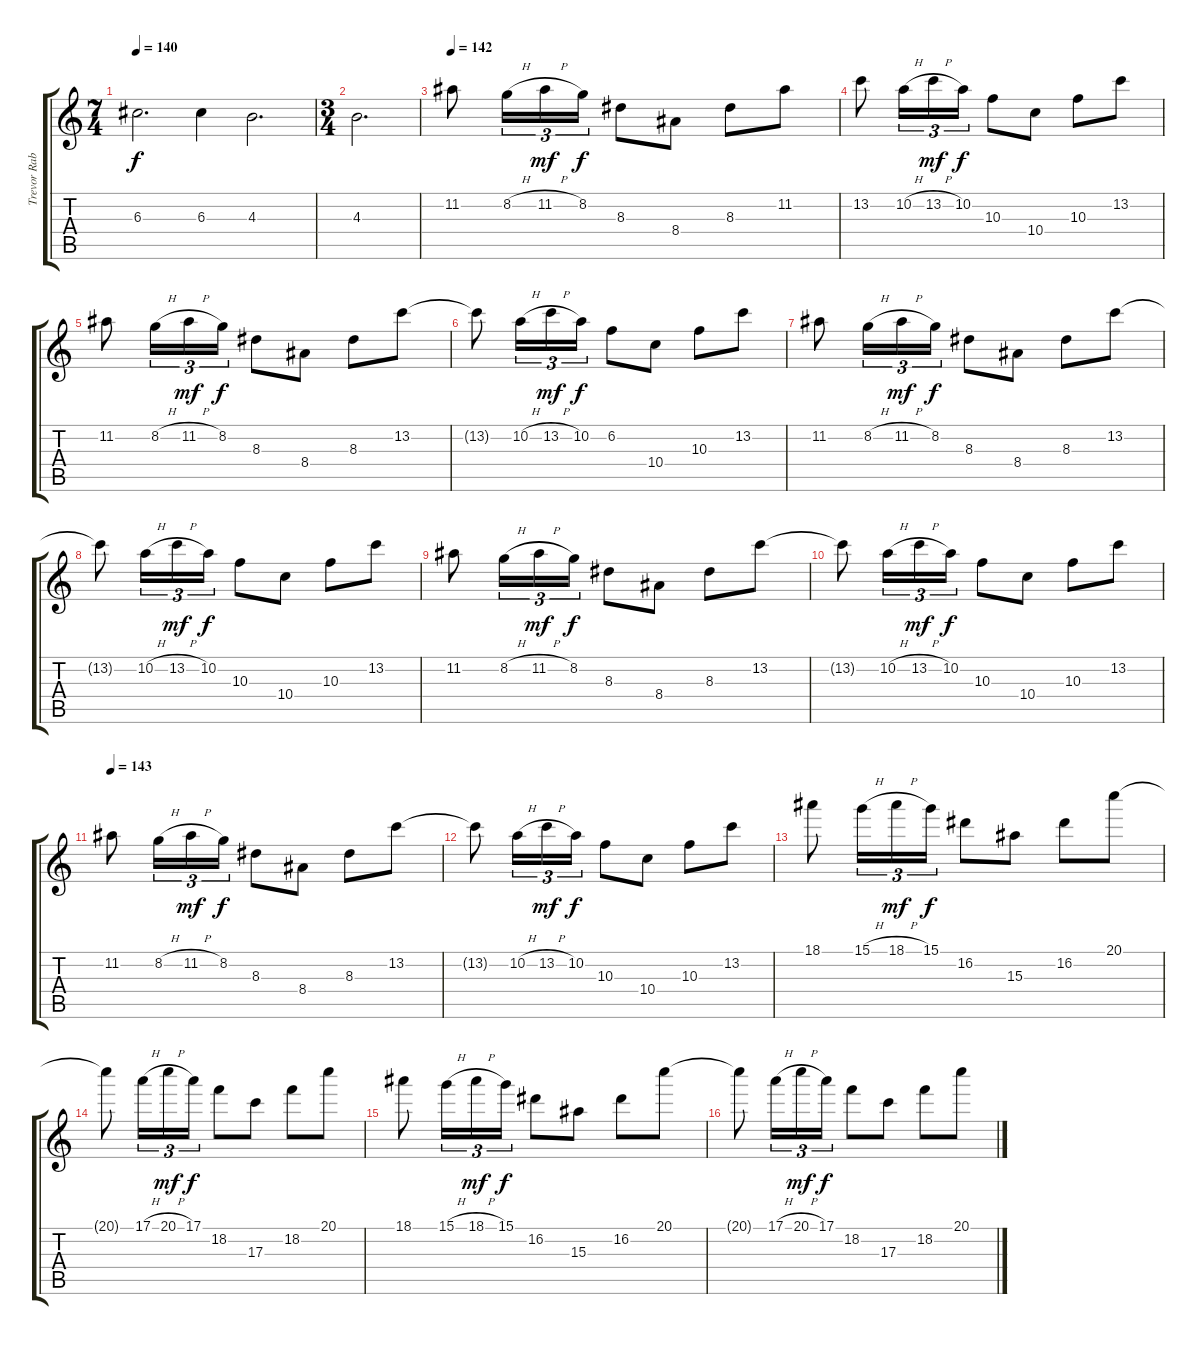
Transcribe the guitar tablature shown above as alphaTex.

\track ("Trevor Rabbin" "Trevor Rab") {instrument overdrivenguitar}
\staff {score tabs}
\tuning (E4 B3 G3 D3 A2 E2) {hide}
\ts (7 4)
\tempo 140
\clef g2
\ks c
6.3.2{d dy f} 6.3.4 4.3.2{d} |
\ts (3 4)
4.3.2{d} |
\tempo 142
11.2.8 8.2{h}.16{tu (3 2)} 11.2{h}.16{tu (3 2) dy mf} 8.2.16{tu (3 2) dy f} 8.3.8 8.4.8 8.3.8 11.2.8 |
13.2.8 10.2{h}.16{tu (3 2)} 13.2{h}.16{tu (3 2) dy mf} 10.2.16{tu (3 2) dy f} 10.3.8 10.4.8 10.3.8 13.2.8 |
11.2.8 8.2{h}.16{tu (3 2)} 11.2{h}.16{tu (3 2) dy mf} 8.2.16{tu (3 2) dy f} 8.3.8 8.4.8 8.3.8 13.2.8 |
13.2{t}.8 10.2{h}.16{tu (3 2)} 13.2{h}.16{tu (3 2) dy mf} 10.2.16{tu (3 2) dy f} 6.2.8 10.4.8 10.3.8 13.2.8 |
11.2.8 8.2{h}.16{tu (3 2)} 11.2{h}.16{tu (3 2) dy mf} 8.2.16{tu (3 2) dy f} 8.3.8 8.4.8 8.3.8 13.2.8 |
13.2{t}.8 10.2{h}.16{tu (3 2)} 13.2{h}.16{tu (3 2) dy mf} 10.2.16{tu (3 2) dy f} 10.3.8 10.4.8 10.3.8 13.2.8 |
11.2.8 8.2{h}.16{tu (3 2)} 11.2{h}.16{tu (3 2) dy mf} 8.2.16{tu (3 2) dy f} 8.3.8 8.4.8 8.3.8 13.2.8 |
13.2{t}.8 10.2{h}.16{tu (3 2)} 13.2{h}.16{tu (3 2) dy mf} 10.2.16{tu (3 2) dy f} 10.3.8 10.4.8 10.3.8 13.2.8 |
\tempo 143
11.2.8 8.2{h}.16{tu (3 2)} 11.2{h}.16{tu (3 2) dy mf} 8.2.16{tu (3 2) dy f} 8.3.8 8.4.8 8.3.8 13.2.8 |
13.2{t}.8 10.2{h}.16{tu (3 2)} 13.2{h}.16{tu (3 2) dy mf} 10.2.16{tu (3 2) dy f} 10.3.8 10.4.8 10.3.8 13.2.8 |
18.1.8 15.1{h}.16{tu (3 2)} 18.1{h}.16{tu (3 2) dy mf} 15.1.16{tu (3 2) dy f} 16.2.8 15.3.8 16.2.8 20.1.8 |
20.1{t}.8 17.1{h}.16{tu (3 2)} 20.1{h}.16{tu (3 2) dy mf} 17.1.16{tu (3 2) dy f} 18.2.8 17.3.8 18.2.8 20.1.8 |
18.1.8 15.1{h}.16{tu (3 2)} 18.1{h}.16{tu (3 2) dy mf} 15.1.16{tu (3 2) dy f} 16.2.8 15.3.8 16.2.8 20.1.8 |
20.1{t}.8 17.1{h}.16{tu (3 2)} 20.1{h}.16{tu (3 2) dy mf} 17.1.16{tu (3 2) dy f} 18.2.8 17.3.8 18.2.8 20.1.8
